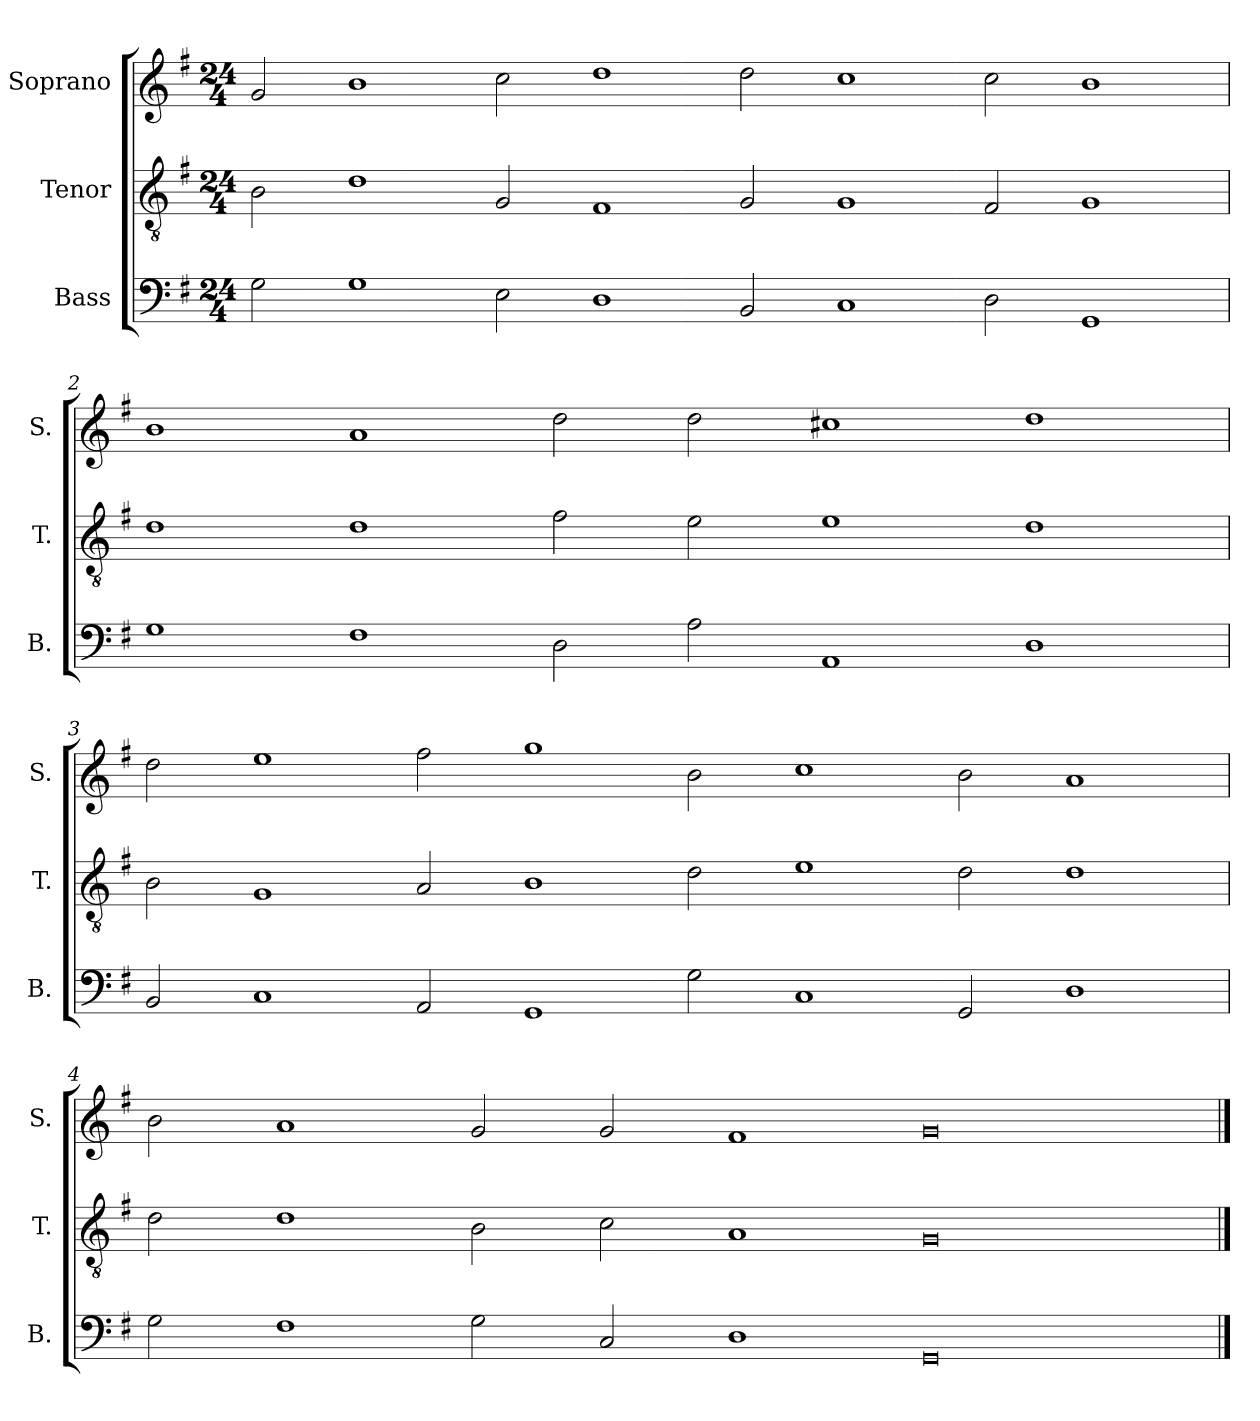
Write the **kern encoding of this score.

**kern	**kern	**kern
*part3	*part2	*part1
*staff3	*staff2	*staff1
*I"Bass	*I"Tenor	*I"Soprano
*I'B.	*I'T.	*I'S.
*clefF4	*clefGv2	*clefG2
*k[f#]	*k[f#]	*k[f#]
*G:	*G:	*G:
*M24/4	*M24/4	*M24/4
=1	=1	=1
2G\	2B\	2g/
1G	1d	1b
2E\	2G/	2cc\
1D	1F#	1dd
2BB/	2G/	2dd\
1C	1G	1cc
2D\	2F#/	2cc\
1GG	1G	1b
=2	=2	=2
1G	1d	1b
1F#	1d	1a
2D\	2f#\	2dd\
2A\	2e\	2dd\
1AA	1e	1cc#X
1D	1d	1dd
=3	=3	=3
2BB/	2B\	2dd\
1C	1G	1ee
2AA/	2A/	2ff#\
1GG	1B	1gg
2G\	2d\	2b\
1C	1e	1cc
2GG/	2d\	2b\
1D	1d	1a
=4	=4	=4
2G\	2d\	2b\
1F#	1d	1a
2G\	2B\	2g/
2C/	2c\	2g/
1D	1A	1f#
0GG	0G	0g
==	==	==
*-	*-	*-
